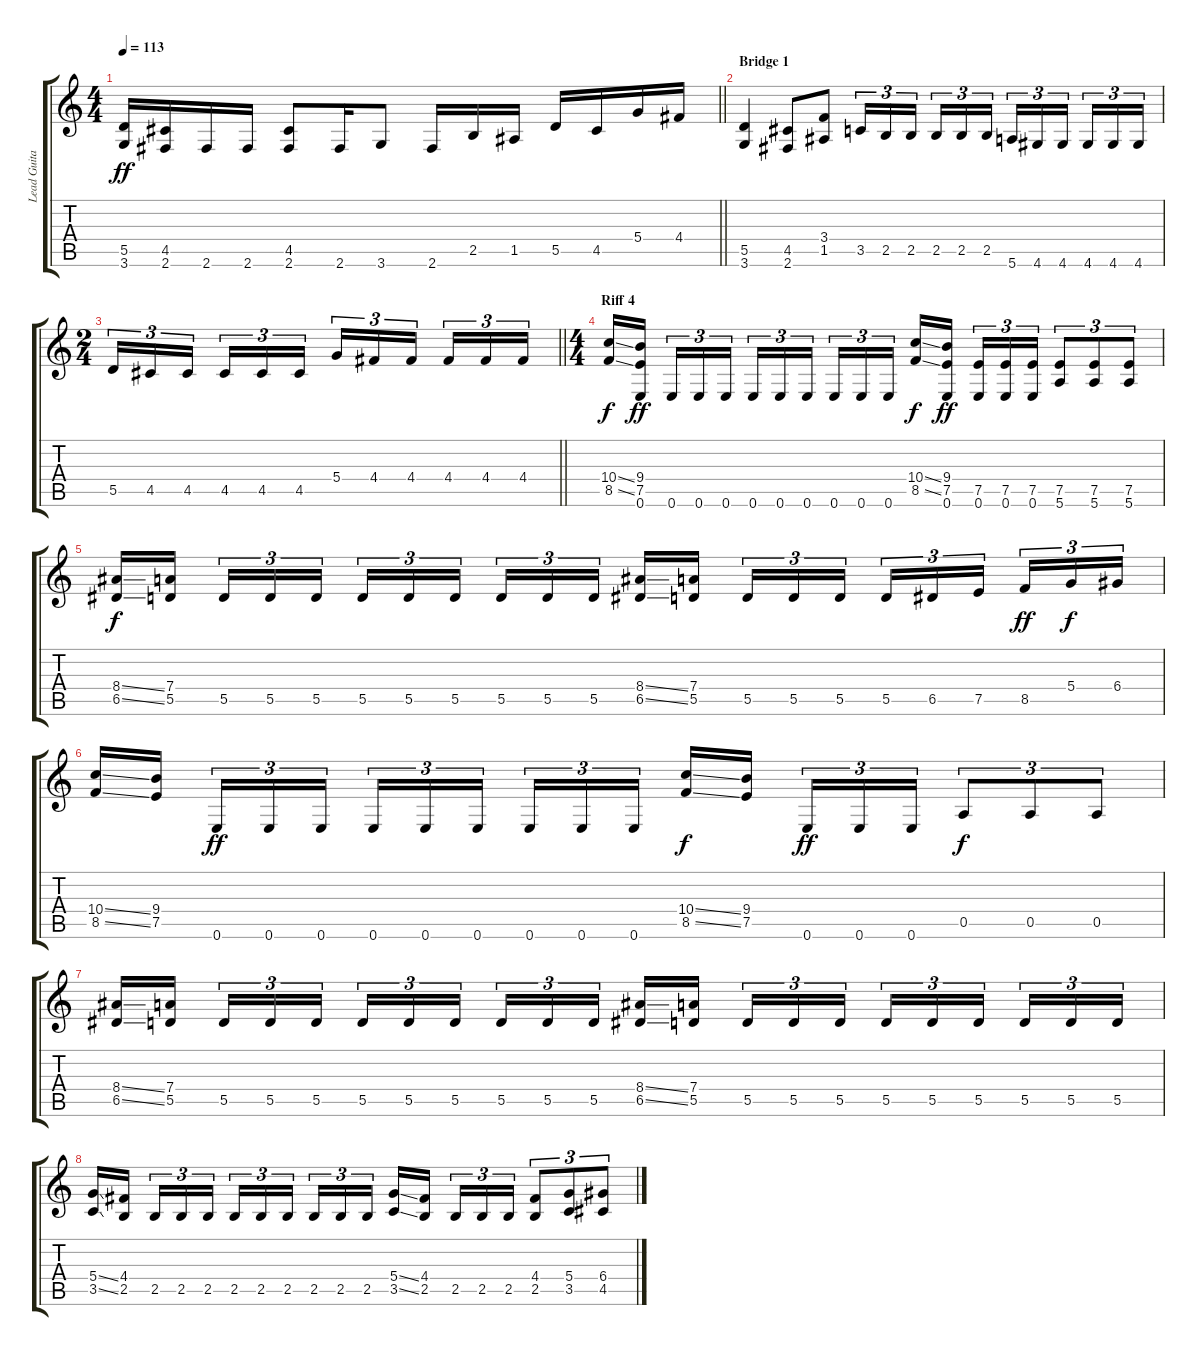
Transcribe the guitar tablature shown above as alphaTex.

\track ("Lead Guitar" "Lead Guita") {instrument distortionguitar}
\staff {score tabs}
\tuning (E4 B3 G3 D3 A2 E2) {hide}
\ts (4 4)
\tempo 113
\clef g2
\barLineRight lightlight
\ks c
(5.5{t} 3.6{t}).16{dy ff} (4.5 2.6).16 2.6.16 2.6.16 (4.5 2.6).8 2.6.16 3.6.8 2.6.16 2.5.16 1.5.16 5.5.16 4.5.16 5.4.16 4.4.16 |
\section ("" "Bridge 1")
(5.5 3.6).4 (4.5 2.6).8 (3.4 1.5).8 3.5.16{tu (3 2)} 2.5.16{tu (3 2)} 2.5.16{tu (3 2) beam splitsecondary} 2.5.16{tu (3 2)} 2.5.16{tu (3 2)} 2.5.16{tu (3 2)} 5.6.16{tu (3 2)} 4.6.16{tu (3 2)} 4.6.16{tu (3 2) beam splitsecondary} 4.6.16{tu (3 2)} 4.6.16{tu (3 2)} 4.6.16{tu (3 2)} |
\ts (2 4)
\barLineRight lightlight
5.5.16{tu (3 2)} 4.5.16{tu (3 2)} 4.5.16{tu (3 2) beam splitsecondary} 4.5.16{tu (3 2)} 4.5.16{tu (3 2)} 4.5.16{tu (3 2)} 5.4.16{tu (3 2)} 4.4.16{tu (3 2)} 4.4.16{tu (3 2) beam splitsecondary} 4.4.16{tu (3 2)} 4.4.16{tu (3 2)} 4.4.16{tu (3 2)} |
\ts (4 4)
\section ("" "Riff 4")
(10.4{ss} 8.5{ss}).16{dy f} (9.4 7.5 0.6).16{dy ff beam splitsecondary} 0.6.16{tu (3 2)} 0.6.16{tu (3 2)} 0.6.16{tu (3 2)} 0.6.16{tu (3 2)} 0.6.16{tu (3 2)} 0.6.16{tu (3 2) beam splitsecondary} 0.6.16{tu (3 2)} 0.6.16{tu (3 2)} 0.6.16{tu (3 2)} (10.4{ss} 8.5{ss}).16{dy f} (9.4 7.5 0.6).16{dy ff beam splitsecondary} (7.5 0.6).16{tu (3 2)} (7.5 0.6).16{tu (3 2)} (7.5 0.6).16{tu (3 2)} (7.5 5.6).8{tu (3 2)} (7.5 5.6).8{tu (3 2)} (7.5 5.6).8{tu (3 2)} |
(8.4{ss} 6.5{ss}).16{dy f} (7.4 5.5).16{beam splitsecondary} 5.5.16{tu (3 2)} 5.5.16{tu (3 2)} 5.5.16{tu (3 2)} 5.5.16{tu (3 2)} 5.5.16{tu (3 2)} 5.5.16{tu (3 2) beam splitsecondary} 5.5.16{tu (3 2)} 5.5.16{tu (3 2)} 5.5.16{tu (3 2)} (8.4{ss} 6.5{ss}).16 (7.4 5.5).16{beam splitsecondary} 5.5.16{tu (3 2)} 5.5.16{tu (3 2)} 5.5.16{tu (3 2)} 5.5.16{tu (3 2)} 6.5.16{tu (3 2)} 7.5.16{tu (3 2) beam splitsecondary} 8.5.16{tu (3 2) dy ff} 5.4.16{tu (3 2) dy f} 6.4.16{tu (3 2)} |
(10.4{ss} 8.5{ss}).16 (9.4 7.5).16{beam splitsecondary} 0.6.16{tu (3 2) dy ff} 0.6.16{tu (3 2)} 0.6.16{tu (3 2)} 0.6.16{tu (3 2)} 0.6.16{tu (3 2)} 0.6.16{tu (3 2) beam splitsecondary} 0.6.16{tu (3 2)} 0.6.16{tu (3 2)} 0.6.16{tu (3 2)} (10.4{ss} 8.5{ss}).16{dy f} (9.4 7.5).16{beam splitsecondary} 0.6.16{tu (3 2) dy ff} 0.6.16{tu (3 2)} 0.6.16{tu (3 2)} 0.5.8{tu (3 2) dy f} 0.5.8{tu (3 2)} 0.5.8{tu (3 2)} |
(8.4{ss} 6.5{ss}).16 (7.4 5.5).16{beam splitsecondary} 5.5.16{tu (3 2)} 5.5.16{tu (3 2)} 5.5.16{tu (3 2)} 5.5.16{tu (3 2)} 5.5.16{tu (3 2)} 5.5.16{tu (3 2) beam splitsecondary} 5.5.16{tu (3 2)} 5.5.16{tu (3 2)} 5.5.16{tu (3 2)} (8.4{ss} 6.5{ss}).16 (7.4 5.5).16{beam splitsecondary} 5.5.16{tu (3 2)} 5.5.16{tu (3 2)} 5.5.16{tu (3 2)} 5.5.16{tu (3 2)} 5.5.16{tu (3 2)} 5.5.16{tu (3 2) beam splitsecondary} 5.5.16{tu (3 2)} 5.5.16{tu (3 2)} 5.5.16{tu (3 2)} |
(5.4{ss} 3.5{ss}).16 (4.4 2.5).16{beam splitsecondary} 2.5.16{tu (3 2)} 2.5.16{tu (3 2)} 2.5.16{tu (3 2)} 2.5.16{tu (3 2)} 2.5.16{tu (3 2)} 2.5.16{tu (3 2) beam splitsecondary} 2.5.16{tu (3 2)} 2.5.16{tu (3 2)} 2.5.16{tu (3 2)} (5.4{ss} 3.5{ss}).16 (4.4 2.5).16{beam splitsecondary} 2.5.16{tu (3 2)} 2.5.16{tu (3 2)} 2.5.16{tu (3 2)} (4.4 2.5).8{tu (3 2)} (5.4 3.5).8{tu (3 2)} (6.4 4.5).8{tu (3 2)}
